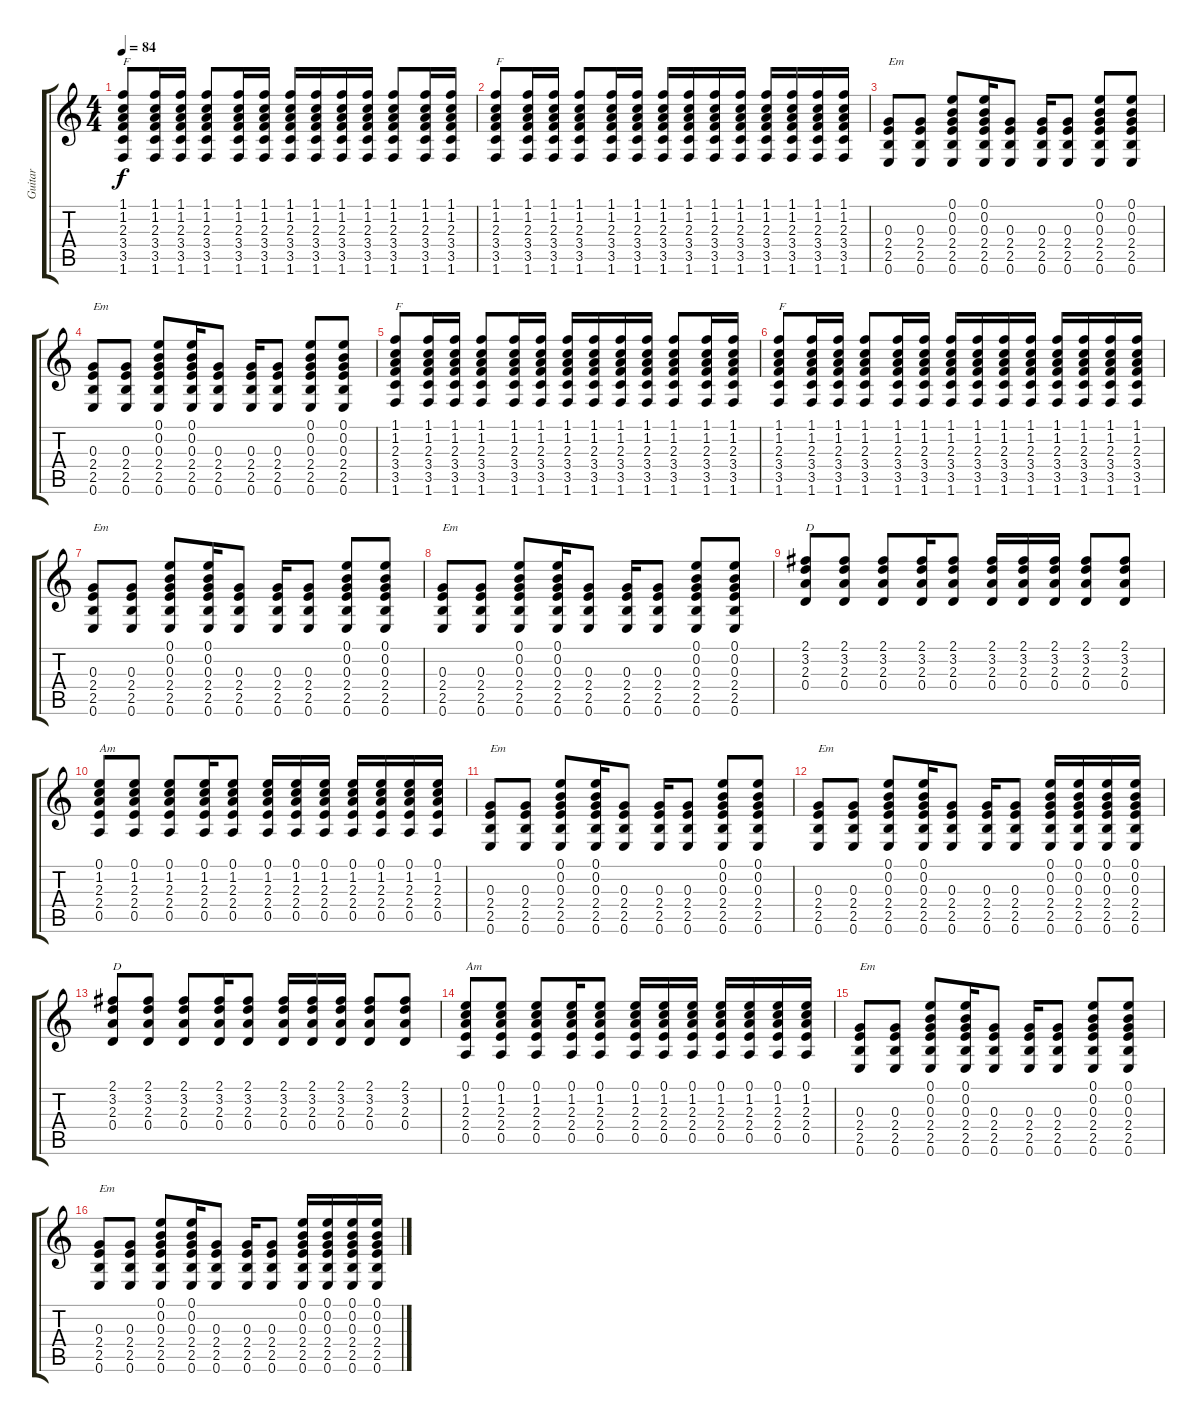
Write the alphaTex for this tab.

\track ("Guitar" "Guitar") {instrument acousticguitarnylon}
\staff {score tabs}
\tuning (E4 B3 G3 D3 A2 E2) {hide}
\ts (4 4)
\tempo 84
\clef g2
\ks c
(1.1 1.2 2.3 3.4 3.5 1.6).8{txt "F" dy f} (1.1 1.2 2.3 3.4 3.5 1.6).16 (1.1 1.2 2.3 3.4 3.5 1.6).16 (1.1 1.2 2.3 3.4 3.5 1.6).8 (1.1 1.2 2.3 3.4 3.5 1.6).16 (1.1 1.2 2.3 3.4 3.5 1.6).16 (1.1 1.2 2.3 3.4 3.5 1.6).16 (1.1 1.2 2.3 3.4 3.5 1.6).16 (1.1 1.2 2.3 3.4 3.5 1.6).16 (1.1 1.2 2.3 3.4 3.5 1.6).16 (1.1 1.2 2.3 3.4 3.5 1.6).8 (1.1 1.2 2.3 3.4 3.5 1.6).16 (1.1 1.2 2.3 3.4 3.5 1.6).16 |
(1.1 1.2 2.3 3.4 3.5 1.6).8{txt "F"} (1.1 1.2 2.3 3.4 3.5 1.6).16 (1.1 1.2 2.3 3.4 3.5 1.6).16 (1.1 1.2 2.3 3.4 3.5 1.6).8 (1.1 1.2 2.3 3.4 3.5 1.6).16 (1.1 1.2 2.3 3.4 3.5 1.6).16 (1.1 1.2 2.3 3.4 3.5 1.6).16 (1.1 1.2 2.3 3.4 3.5 1.6).16 (1.1 1.2 2.3 3.4 3.5 1.6).16 (1.1 1.2 2.3 3.4 3.5 1.6).16 (1.1 1.2 2.3 3.4 3.5 1.6).16 (1.1 1.2 2.3 3.4 3.5 1.6).16 (1.1 1.2 2.3 3.4 3.5 1.6).16 (1.1 1.2 2.3 3.4 3.5 1.6).16 |
(0.3 2.4 2.5 0.6).8{txt "Em"} (0.3 2.4 2.5 0.6).8 (0.1 0.2 0.3 2.4 2.5 0.6).8 (0.1 0.2 0.3 2.4 2.5 0.6).16 (0.3 2.4 2.5 0.6).8 (0.3 2.4 2.5 0.6).16 (0.3 2.4 2.5 0.6).8 (0.1 0.2 0.3 2.4 2.5 0.6).8 (0.1 0.2 0.3 2.4 2.5 0.6).8 |
(0.3 2.4 2.5 0.6).8{txt "Em"} (0.3 2.4 2.5 0.6).8 (0.1 0.2 0.3 2.4 2.5 0.6).8 (0.1 0.2 0.3 2.4 2.5 0.6).16 (0.3 2.4 2.5 0.6).8 (0.3 2.4 2.5 0.6).16 (0.3 2.4 2.5 0.6).8 (0.1 0.2 0.3 2.4 2.5 0.6).8 (0.1 0.2 0.3 2.4 2.5 0.6).8 |
(1.1 1.2 2.3 3.4 3.5 1.6).8{txt "F"} (1.1 1.2 2.3 3.4 3.5 1.6).16 (1.1 1.2 2.3 3.4 3.5 1.6).16 (1.1 1.2 2.3 3.4 3.5 1.6).8 (1.1 1.2 2.3 3.4 3.5 1.6).16 (1.1 1.2 2.3 3.4 3.5 1.6).16 (1.1 1.2 2.3 3.4 3.5 1.6).16 (1.1 1.2 2.3 3.4 3.5 1.6).16 (1.1 1.2 2.3 3.4 3.5 1.6).16 (1.1 1.2 2.3 3.4 3.5 1.6).16 (1.1 1.2 2.3 3.4 3.5 1.6).8 (1.1 1.2 2.3 3.4 3.5 1.6).16 (1.1 1.2 2.3 3.4 3.5 1.6).16 |
(1.1 1.2 2.3 3.4 3.5 1.6).8{txt "F"} (1.1 1.2 2.3 3.4 3.5 1.6).16 (1.1 1.2 2.3 3.4 3.5 1.6).16 (1.1 1.2 2.3 3.4 3.5 1.6).8 (1.1 1.2 2.3 3.4 3.5 1.6).16 (1.1 1.2 2.3 3.4 3.5 1.6).16 (1.1 1.2 2.3 3.4 3.5 1.6).16 (1.1 1.2 2.3 3.4 3.5 1.6).16 (1.1 1.2 2.3 3.4 3.5 1.6).16 (1.1 1.2 2.3 3.4 3.5 1.6).16 (1.1 1.2 2.3 3.4 3.5 1.6).16 (1.1 1.2 2.3 3.4 3.5 1.6).16 (1.1 1.2 2.3 3.4 3.5 1.6).16 (1.1 1.2 2.3 3.4 3.5 1.6).16 |
(0.3 2.4 2.5 0.6).8{txt "Em"} (0.3 2.4 2.5 0.6).8 (0.1 0.2 0.3 2.4 2.5 0.6).8 (0.1 0.2 0.3 2.4 2.5 0.6).16 (0.3 2.4 2.5 0.6).8 (0.3 2.4 2.5 0.6).16 (0.3 2.4 2.5 0.6).8 (0.1 0.2 0.3 2.4 2.5 0.6).8 (0.1 0.2 0.3 2.4 2.5 0.6).8 |
(0.3 2.4 2.5 0.6).8{txt "Em"} (0.3 2.4 2.5 0.6).8 (0.1 0.2 0.3 2.4 2.5 0.6).8 (0.1 0.2 0.3 2.4 2.5 0.6).16 (0.3 2.4 2.5 0.6).8 (0.3 2.4 2.5 0.6).16 (0.3 2.4 2.5 0.6).8 (0.1 0.2 0.3 2.4 2.5 0.6).8 (0.1 0.2 0.3 2.4 2.5 0.6).8 |
(2.1 3.2 2.3 0.4).8{txt "D"} (2.1 3.2 2.3 0.4).8 (2.1 3.2 2.3 0.4).8 (2.1 3.2 2.3 0.4).16 (2.1 3.2 2.3 0.4).8 (2.1 3.2 2.3 0.4).16 (2.1 3.2 2.3 0.4).16 (2.1 3.2 2.3 0.4).16 (2.1 3.2 2.3 0.4).8 (2.1 3.2 2.3 0.4).8 |
(0.1 1.2 2.3 2.4 0.5).8{txt "Am"} (0.1 1.2 2.3 2.4 0.5).8 (0.1 1.2 2.3 2.4 0.5).8 (0.1 1.2 2.3 2.4 0.5).16 (0.1 1.2 2.3 2.4 0.5).8 (0.1 1.2 2.3 2.4 0.5).16 (0.1 1.2 2.3 2.4 0.5).16 (0.1 1.2 2.3 2.4 0.5).16 (0.1 1.2 2.3 2.4 0.5).16 (0.1 1.2 2.3 2.4 0.5).16 (0.1 1.2 2.3 2.4 0.5).16 (0.1 1.2 2.3 2.4 0.5).16 |
(0.3 2.4 2.5 0.6).8{txt "Em"} (0.3 2.4 2.5 0.6).8 (0.1 0.2 0.3 2.4 2.5 0.6).8 (0.1 0.2 0.3 2.4 2.5 0.6).16 (0.3 2.4 2.5 0.6).8 (0.3 2.4 2.5 0.6).16 (0.3 2.4 2.5 0.6).8 (0.1 0.2 0.3 2.4 2.5 0.6).8 (0.1 0.2 0.3 2.4 2.5 0.6).8 |
(0.3 2.4 2.5 0.6).8{txt "Em"} (0.3 2.4 2.5 0.6).8 (0.1 0.2 0.3 2.4 2.5 0.6).8 (0.1 0.2 0.3 2.4 2.5 0.6).16 (0.3 2.4 2.5 0.6).8 (0.3 2.4 2.5 0.6).16 (0.3 2.4 2.5 0.6).8 (0.1 0.2 0.3 2.4 2.5 0.6).16 (0.1 0.2 0.3 2.4 2.5 0.6).16 (0.1 0.2 0.3 2.4 2.5 0.6).16 (0.1 0.2 0.3 2.4 2.5 0.6).16 |
(2.1 3.2 2.3 0.4).8{txt "D"} (2.1 3.2 2.3 0.4).8 (2.1 3.2 2.3 0.4).8 (2.1 3.2 2.3 0.4).16 (2.1 3.2 2.3 0.4).8 (2.1 3.2 2.3 0.4).16 (2.1 3.2 2.3 0.4).16 (2.1 3.2 2.3 0.4).16 (2.1 3.2 2.3 0.4).8 (2.1 3.2 2.3 0.4).8 |
(0.1 1.2 2.3 2.4 0.5).8{txt "Am"} (0.1 1.2 2.3 2.4 0.5).8 (0.1 1.2 2.3 2.4 0.5).8 (0.1 1.2 2.3 2.4 0.5).16 (0.1 1.2 2.3 2.4 0.5).8 (0.1 1.2 2.3 2.4 0.5).16 (0.1 1.2 2.3 2.4 0.5).16 (0.1 1.2 2.3 2.4 0.5).16 (0.1 1.2 2.3 2.4 0.5).16 (0.1 1.2 2.3 2.4 0.5).16 (0.1 1.2 2.3 2.4 0.5).16 (0.1 1.2 2.3 2.4 0.5).16 |
(0.3 2.4 2.5 0.6).8{txt "Em"} (0.3 2.4 2.5 0.6).8 (0.1 0.2 0.3 2.4 2.5 0.6).8 (0.1 0.2 0.3 2.4 2.5 0.6).16 (0.3 2.4 2.5 0.6).8 (0.3 2.4 2.5 0.6).16 (0.3 2.4 2.5 0.6).8 (0.1 0.2 0.3 2.4 2.5 0.6).8 (0.1 0.2 0.3 2.4 2.5 0.6).8 |
(0.3 2.4 2.5 0.6).8{txt "Em"} (0.3 2.4 2.5 0.6).8 (0.1 0.2 0.3 2.4 2.5 0.6).8 (0.1 0.2 0.3 2.4 2.5 0.6).16 (0.3 2.4 2.5 0.6).8 (0.3 2.4 2.5 0.6).16 (0.3 2.4 2.5 0.6).8 (0.1 0.2 0.3 2.4 2.5 0.6).16 (0.1 0.2 0.3 2.4 2.5 0.6).16 (0.1 0.2 0.3 2.4 2.5 0.6).16 (0.1 0.2 0.3 2.4 2.5 0.6).16
